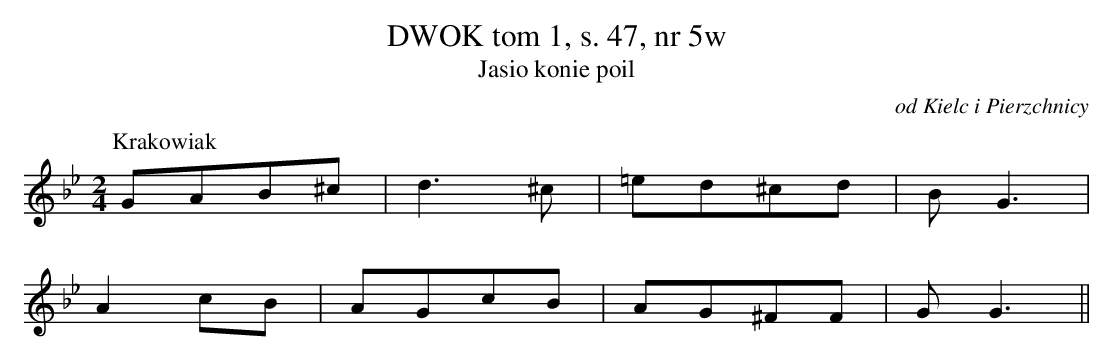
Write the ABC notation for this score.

X:1
T: DWOK tom 1, s. 47, nr 5w
T: Jasio konie poil
O: od Kielc i Pierzchnicy
M: 2/4
L: 1/8
K:Bb
P:Krakowiak
GAB^c | d3^c | =ed^cd | BG3 |
A2cB | AGcB | AG^FF | GG3||
